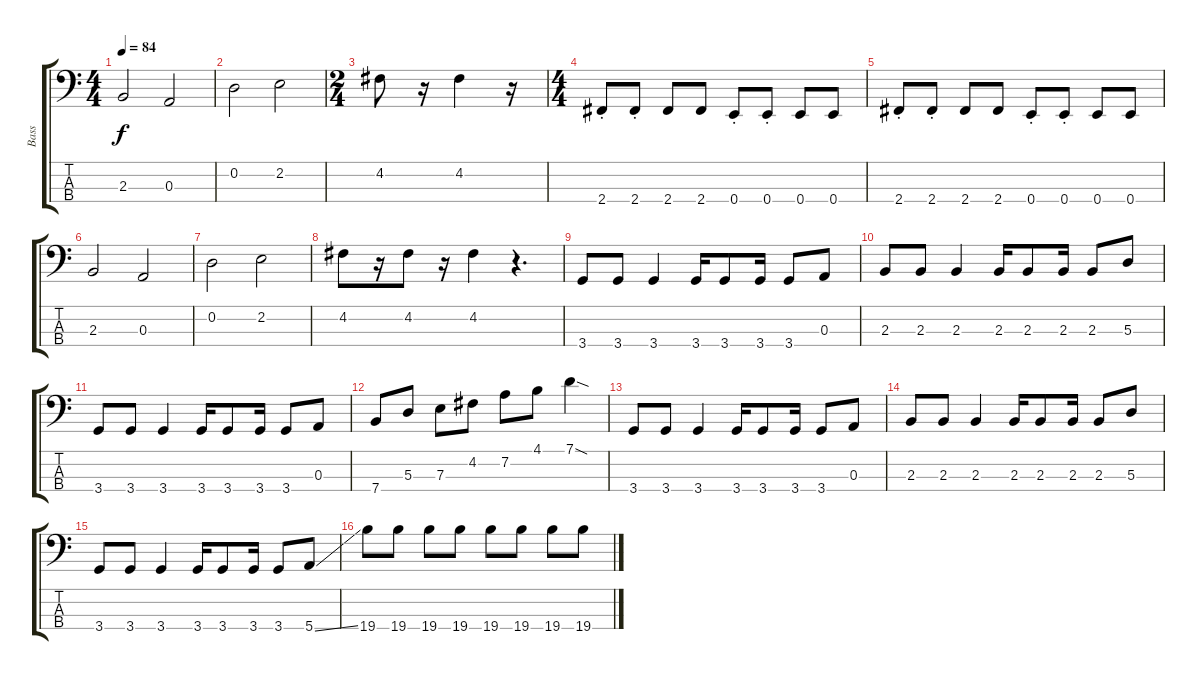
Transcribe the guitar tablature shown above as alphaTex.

\track ("Bass" "Bass") {instrument electricbassfinger}
\staff {score tabs}
\tuning (G2 D2 A1 E1) {hide}
\ts (4 4)
\tempo 84
\clef f4
\ks c
2.3.2{dy f} 0.3.2 |
0.2.2 2.2.2 |
\ts (2 4)
4.2.8 r.16 4.2.4 r.16 |
\ts (4 4)
2.4{st}.8 2.4{st}.8 2.4.8 2.4.8 0.4{st}.8 0.4{st}.8 0.4.8 0.4.8 |
2.4{st}.8 2.4{st}.8 2.4.8 2.4.8 0.4{st}.8 0.4{st}.8 0.4.8 0.4.8 |
2.3.2 0.3.2 |
0.2.2 2.2.2 |
4.2.8 r.16 4.2.8 r.16 4.2.4 r.4{d} |
3.4.8 3.4.8 3.4.4 3.4.16 3.4.8 3.4.16 3.4.8 0.3.8 |
2.3.8 2.3.8 2.3.4 2.3.16 2.3.8 2.3.16 2.3.8 5.3.8 |
3.4.8 3.4.8 3.4.4 3.4.16 3.4.8 3.4.16 3.4.8 0.3.8 |
7.4.8 5.3.8 7.3.8 4.2.8 7.2.8 4.1.8 7.1{sod}.4 |
3.4.8 3.4.8 3.4.4 3.4.16 3.4.8 3.4.16 3.4.8 0.3.8 |
2.3.8 2.3.8 2.3.4 2.3.16 2.3.8 2.3.16 2.3.8 5.3.8 |
3.4.8 3.4.8 3.4.4 3.4.16 3.4.8 3.4.16 3.4.8 5.4{ss}.8 |
19.4.8 19.4.8 19.4.8 19.4.8 19.4.8 19.4.8 19.4.8 19.4{ss}.8
